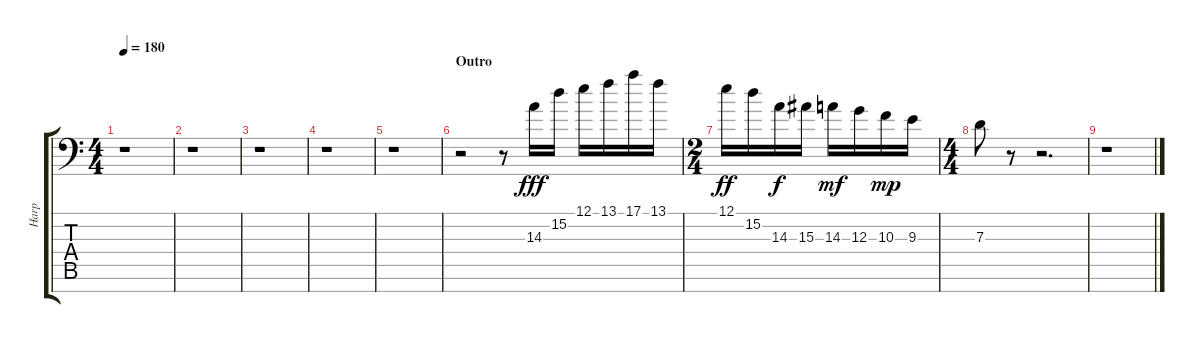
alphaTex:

\track ("Harp" "Harp") {instrument orchestralharp}
\staff {score tabs}
\tuning (E4 B3 G3 D3 A2 E2 C-1) {hide}
\ts (4 4)
\tempo 180
\clef f4
\ks c
r.1{dy fff} |
r.1 |
r.1 |
r.1 |
r.1 |
\section ("" "Outro")
r.2 r.8 14.3.16 15.2.16 12.1.16 13.1.16 17.1.16 13.1.16 |
\ts (2 4)
12.1.16{dy ff} 15.2.16 14.3.16{dy f} 15.3.16 14.3.16{dy mf} 12.3.16 10.3.16{dy mp} 9.3.16 |
\ts (4 4)
7.3.8 r.8 r.2{d} |
r.1
